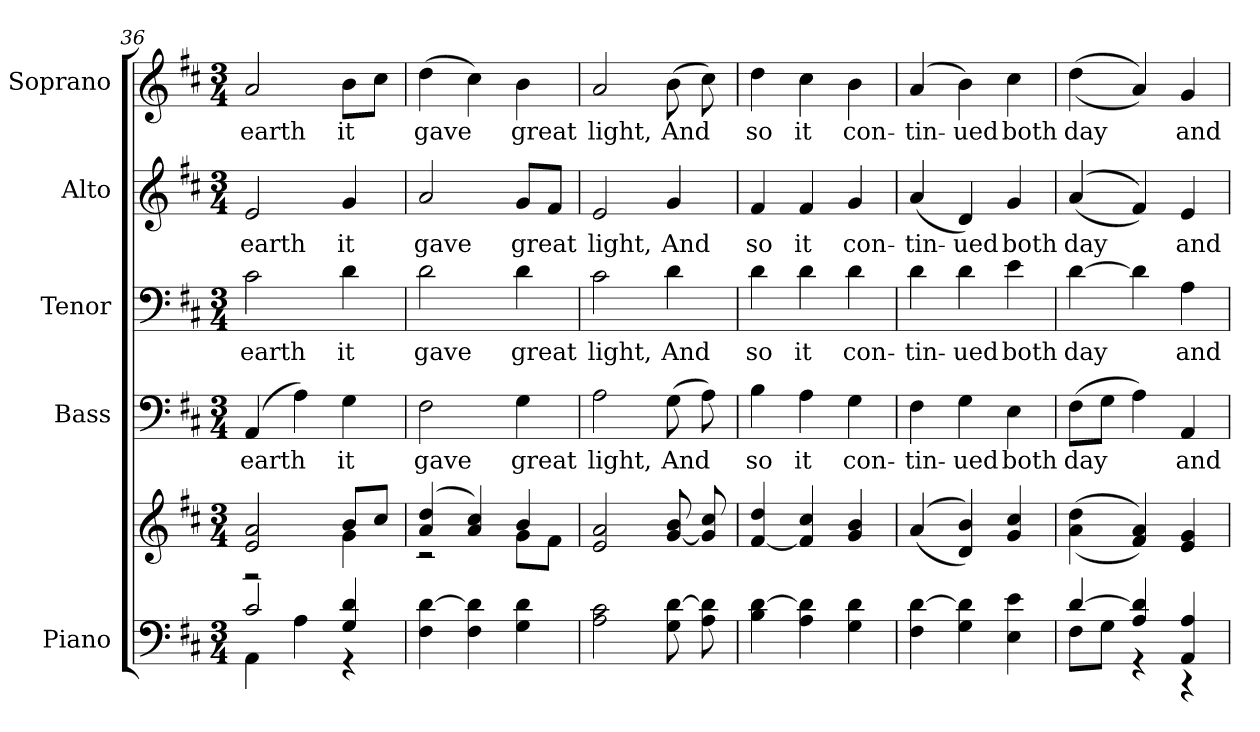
**kern	**kern	**kern	**text	**kern	**text	**kern	**text	**kern	**text
*part5	*part5	*part4	*part4	*part3	*part3	*part2	*part2	*part1	*part1
*staff6	*staff5	*staff4	*staff4	*staff3	*staff3	*staff2	*staff2	*staff1	*staff1
*I"Piano	*	*I"Bass	*	*I"Tenor	*	*I"Alto	*	*I"Soprano	*
*I'Pno.	*	*I'B.	*	*I'T.	*	*I'A.	*	*I'S.	*
!!LO:PB:g=z
*clefF4	*clefG2	*clefF4	*	*clefF4	*	*clefG2	*	*clefG2	*
*k[f#c#]	*k[f#c#]	*k[f#c#]	*	*k[f#c#]	*	*k[f#c#]	*	*k[f#c#]	*
*D:	*D:	*D:	*	*D:	*	*D:	*	*D:	*
*M3/4	*M3/4	*M3/4	*	*M3/4	*	*M3/4	*	*M3/4	*
=36	=36	=36	=36	=36	=36	=36	=36	=36	=36
*^	*^	*	*	*	*	*	*	*	*
!	!	!	!	!	!LO:LY:b:color=#000000	!	!	!	!	!	!
!	!	!	!	!	!	!	!LO:LY:b:color=#000000	!	!	!	!
!	!	!	!	!	!	!	!	!	!LO:LY:b:color=#000000	!	!
!	!	!	!	!	!	!	!	!	!	!	!LO:LY:b:color=#000000
2c#i/	4AAi\	2ei/ 2ai	2r	(4AAi/	earth	2c#i\	earth	2ei/	earth	2ai/	earth
.	4Ai\	.	.	4Ai\)	.	.	.	.	.	.	.
!	!	!	!	!	!LO:LY:b:color=#000000	!	!	!	!	!	!
!	!	!	!	!	!	!	!LO:LY:b:color=#000000	!	!	!	!
!	!	!	!	!	!	!	!	!	!LO:LY:b:color=#000000	!	!
!	!	!	!	!	!	!	!	!	!	!	!LO:LY:b:color=#000000
4Gi/ 4di	4r	8bi/L	4gi\	4Gi\	it	4di\	it	4gi/	it	8bi\L	it
.	.	8cc#i/J	.	.	.	.	.	.	.	8cc#i\J	.
*v	*v	*	*	*	*	*	*	*	*	*	*
=37	=37	=37	=37	=37	=37	=37	=37	=37	=37	=37
!	!	!	!	!LO:LY:b:color=#000000	!	!	!	!	!	!
!	!	!	!	!	!	!LO:LY:b:color=#000000	!	!	!	!
!	!	!	!	!	!	!	!	!LO:LY:b:color=#000000	!	!
!	!	!	!	!	!	!	!	!	!	!LO:LY:b:color=#000000
4F#i\ [>4di	(4ai/ 4ddi	2r	2F#i\	gave	2di\	gave	2ai/	gave	(4ddi\	gave
4F#i\ 4di]	4ai/ 4cc#i)	.	.	.	.	.	.	.	4cc#i\)	.
!	!	!	!	!LO:LY:b:color=#000000	!	!	!	!	!	!
!	!	!	!	!	!	!LO:LY:b:color=#000000	!	!	!	!
!	!	!	!	!	!	!	!	!LO:LY:b:color=#000000	!	!
!	!	!	!	!	!	!	!	!	!	!LO:LY:b:color=#000000
4Gi\ 4di	4bi/	8gi\L	4Gi\	great	4di\	great	8gi/L	great	4bi\	great
.	.	8f#i\J	.	.	.	.	8f#i/J	.	.	.
*	*v	*v	*	*	*	*	*	*	*	*
=38	=38	=38	=38	=38	=38	=38	=38	=38	=38
*	*^	*	*	*	*	*	*	*	*
!	!	!	!	!LO:LY:b:color=#000000	!	!	!	!	!	!
*	*v	*v	*	*	*	*	*	*	*	*
*	*^	*	*	*	*	*	*	*	*
!	!	!	!	!	!	!LO:LY:b:color=#000000	!	!	!	!
*	*v	*v	*	*	*	*	*	*	*	*
*	*^	*	*	*	*	*	*	*	*
!	!	!	!	!	!	!	!	!LO:LY:b:color=#000000	!	!
*	*v	*v	*	*	*	*	*	*	*	*
*	*^	*	*	*	*	*	*	*	*
!	!	!	!	!	!	!	!	!	!	!LO:LY:b:color=#000000
*	*v	*v	*	*	*	*	*	*	*	*
2Ai\ 2c#i	2ei/ 2ai	2Ai\	light,	2c#i\	light,	2ei/	light,	2ai/	light,
!	!	!	!LO:LY:b:color=#000000	!	!	!	!	!	!
!	!	!	!	!	!LO:LY:b:color=#000000	!	!	!	!
!	!	!	!	!	!	!	!LO:LY:b:color=#000000	!	!
!	!	!	!	!	!	!	!	!	!LO:LY:b:color=#000000
8Gi\ [>8di	[<8gi/ 8bi	(8Gi\	And	4di\	And	4gi/	And	(8bi\	And
8Ai\ 8di]	8gi/] 8cc#i	8Ai\)	.	.	.	.	.	8cc#i\)	.
!!LO:PB:g=z
=39	=39	=39	=39	=39	=39	=39	=39	=39	=39
!	!	!	!LO:LY:b:color=#000000	!	!	!	!	!	!
!	!	!	!	!	!LO:LY:b:color=#000000	!	!	!	!
!	!	!	!	!	!	!	!LO:LY:b:color=#000000	!	!
!	!	!	!	!	!	!	!	!	!LO:LY:b:color=#000000
4Bi\ [>4di	[<4f#i/ 4ddi	4Bi\	so	4di\	so	4f#i/	so	4ddi\	so
!	!	!	!LO:LY:b:color=#000000	!	!	!	!	!	!
!	!	!	!	!	!LO:LY:b:color=#000000	!	!	!	!
!	!	!	!	!	!	!	!LO:LY:b:color=#000000	!	!
!	!	!	!	!	!	!	!	!	!LO:LY:b:color=#000000
4Ai\ 4di]	4f#i/] 4cc#i	4Ai\	it	4di\	it	4f#i/	it	4cc#i\	it
!	!	!	!LO:LY:b:color=#000000	!	!	!	!	!	!
!	!	!	!	!	!LO:LY:b:color=#000000	!	!	!	!
!	!	!	!	!	!	!	!LO:LY:b:color=#000000	!	!
!	!	!	!	!	!	!	!	!	!LO:LY:b:color=#000000
4Gi\ 4di	4gi/ 4bi	4Gi\	con-	4di\	con-	4gi/	con-	4bi\	con-
=40	=40	=40	=40	=40	=40	=40	=40	=40	=40
!	!	!	!LO:LY:b:color=#000000	!	!	!	!	!	!
!	!	!	!	!	!LO:LY:b:color=#000000	!	!	!	!
!	!	!	!	!	!	!	!LO:LY:b:color=#000000	!	!
!	!	!	!	!	!	!	!	!	!LO:LY:b:color=#000000
4F#i\ [>4di	((4ai/	4F#i\	-tin-	4di\	-tin-	(4ai/	-tin-	(4ai/	-tin-
!	!	!	!LO:LY:b:color=#000000	!	!	!	!	!	!
!	!	!	!	!	!LO:LY:b:color=#000000	!	!	!	!
!	!	!	!	!	!	!	!LO:LY:b:color=#000000	!	!
!	!	!	!	!	!	!	!	!	!LO:LY:b:color=#000000
4Gi\ 4di]	4di/ 4bi))	4Gi\	-ued	4di\	-ued	4di/)	-ued	4bi\)	-ued
!	!	!	!LO:LY:b:color=#000000	!	!	!	!	!	!
!	!	!	!	!	!LO:LY:b:color=#000000	!	!	!	!
!	!	!	!	!	!	!	!LO:LY:b:color=#000000	!	!
!	!	!	!	!	!	!	!	!	!LO:LY:b:color=#000000
4Ei\ 4ei	4gi/ 4cc#i	4Ei\	both	4ei\	both	4gi/	both	4cc#i\	both
=41	=41	=41	=41	=41	=41	=41	=41	=41	=41
*^	*	*	*	*	*	*	*	*	*
!	!	!	!	!LO:LY:b:color=#000000	!	!	!	!	!	!
!	!	!	!	!	!	!LO:LY:b:color=#000000	!	!	!	!
!	!	!	!	!	!	!	!	!LO:LY:b:color=#000000	!	!
!	!	!	!	!	!	!	!	!	!	!LO:LY:b:color=#000000
[>4di/	8F#i\L	((4ai\ 4ddi	(8F#i\L	day	[>4di\	day	((4ai/	day	((4ddi\	day
.	8Gi\J	.	8Gi\J	.	.	.	.	.	.	.
4Ai/ 4di]	4r	4f#i/ 4ai))	4Ai\)	.	4di\]	.	4f#i/))	.	4ai/))	.
!	!	!	!	!LO:LY:b:color=#000000	!	!	!	!	!	!
!	!	!	!	!	!	!LO:LY:b:color=#000000	!	!	!	!
!	!	!	!	!	!	!	!	!LO:LY:b:color=#000000	!	!
!	!	!	!	!	!	!	!	!	!	!LO:LY:b:color=#000000
4AAi/ 4Ai	4r	4ei/ 4gi	4AAi/	and	4Ai\	and	4ei/	and	4gi/	and
*v	*v	*	*	*	*	*	*	*	*	*
=	=	=	=	=	=	=	=	=	=
*-	*-	*-	*-	*-	*-	*-	*-	*-	*-
